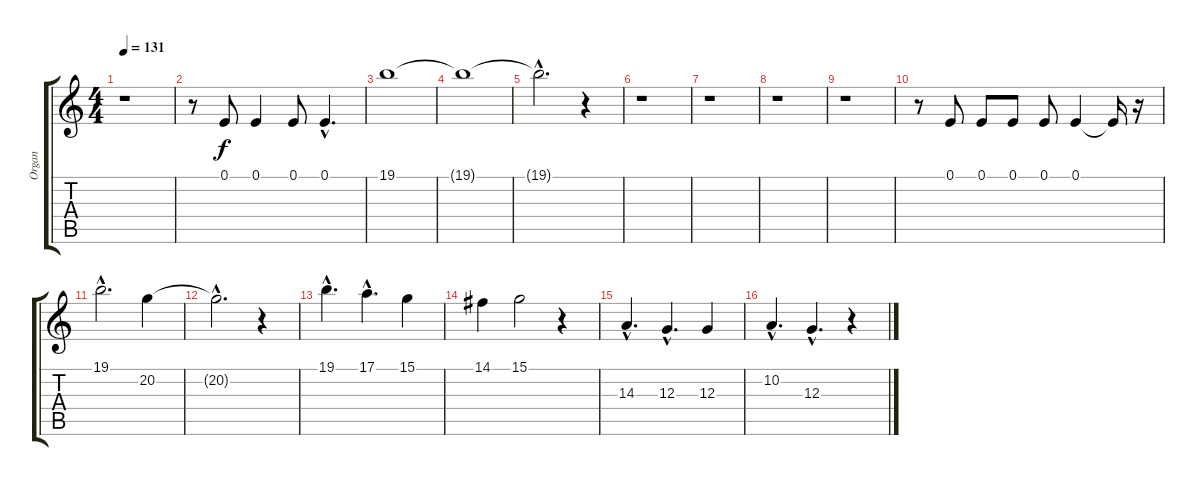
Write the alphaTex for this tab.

\track ("Organ" "Organ") {instrument churchorgan}
\staff {score tabs}
\tuning (E4 B3 G3 D3 A2 E2) {hide}
\ts (4 4)
\tempo 131
\clef g2
\ks c
r.1{dy f} |
r.8 0.1.8 0.1.4 0.1.8 0.1{hac}.4{d} |
19.1.1 |
19.1{t}.1 |
19.1{hac t}.2{d} r.4 |
r.1 |
r.1 |
r.1 |
r.1 |
r.8 0.1.8 0.1.8 0.1.8 0.1.8 0.1.4 0.1{t}.16 r.16 |
19.1{hac}.2{d} 20.2.4 |
20.2{hac t}.2{d} r.4 |
19.1{hac}.4{d} 17.1{hac}.4{d} 15.1.4 |
14.1.4 15.1.2 r.4 |
14.3{hac}.4{d} 12.3{hac}.4{d} 12.3.4 |
10.2{hac}.4{d} 12.3{hac}.4{d} r.4
